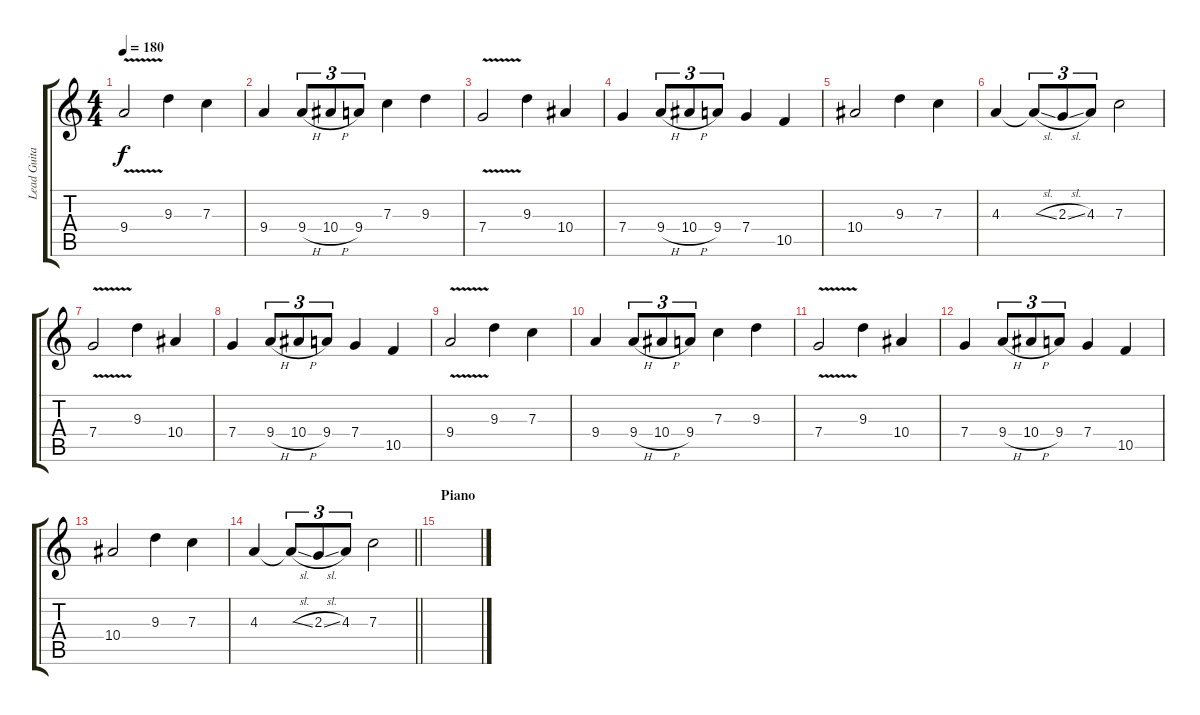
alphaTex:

\track ("Lead Guitar" "Lead Guita") {instrument overdrivenguitar}
\staff {score tabs}
\tuning (D4 A3 F3 C3 G2 D2) {hide}
\ts (4 4)
\tempo 180
\clef g2
\ks c
9.4{v}.2{dy f} 9.3.4 7.3.4 |
9.4.4 9.4{h}.8{tu (3 2)} 10.4{h}.8{tu (3 2)} 9.4.8{tu (3 2)} 7.3.4 9.3.4 |
7.4{v}.2 9.3.4 10.4.4 |
7.4.4 9.4{h}.8{tu (3 2)} 10.4{h}.8{tu (3 2)} 9.4.8{tu (3 2)} 7.4.4 10.5.4 |
10.4.2 9.3.4 7.3.4 |
4.3.4 4.3{sl t}.8{tu (3 2)} 2.3{sl}.8{tu (3 2)} 4.3.8{tu (3 2)} 7.3.2 |
7.4{v}.2 9.3.4 10.4.4 |
7.4.4 9.4{h}.8{tu (3 2)} 10.4{h}.8{tu (3 2)} 9.4.8{tu (3 2)} 7.4.4 10.5.4 |
9.4{v}.2 9.3.4 7.3.4 |
9.4.4 9.4{h}.8{tu (3 2)} 10.4{h}.8{tu (3 2)} 9.4.8{tu (3 2)} 7.3.4 9.3.4 |
7.4{v}.2 9.3.4 10.4.4 |
7.4.4 9.4{h}.8{tu (3 2)} 10.4{h}.8{tu (3 2)} 9.4.8{tu (3 2)} 7.4.4 10.5.4 |
10.4.2 9.3.4 7.3.4 |
\barLineRight lightlight
4.3.4 4.3{sl t}.8{tu (3 2)} 2.3{sl}.8{tu (3 2)} 4.3.8{tu (3 2)} 7.3.2 |
\section ("" "Piano")
